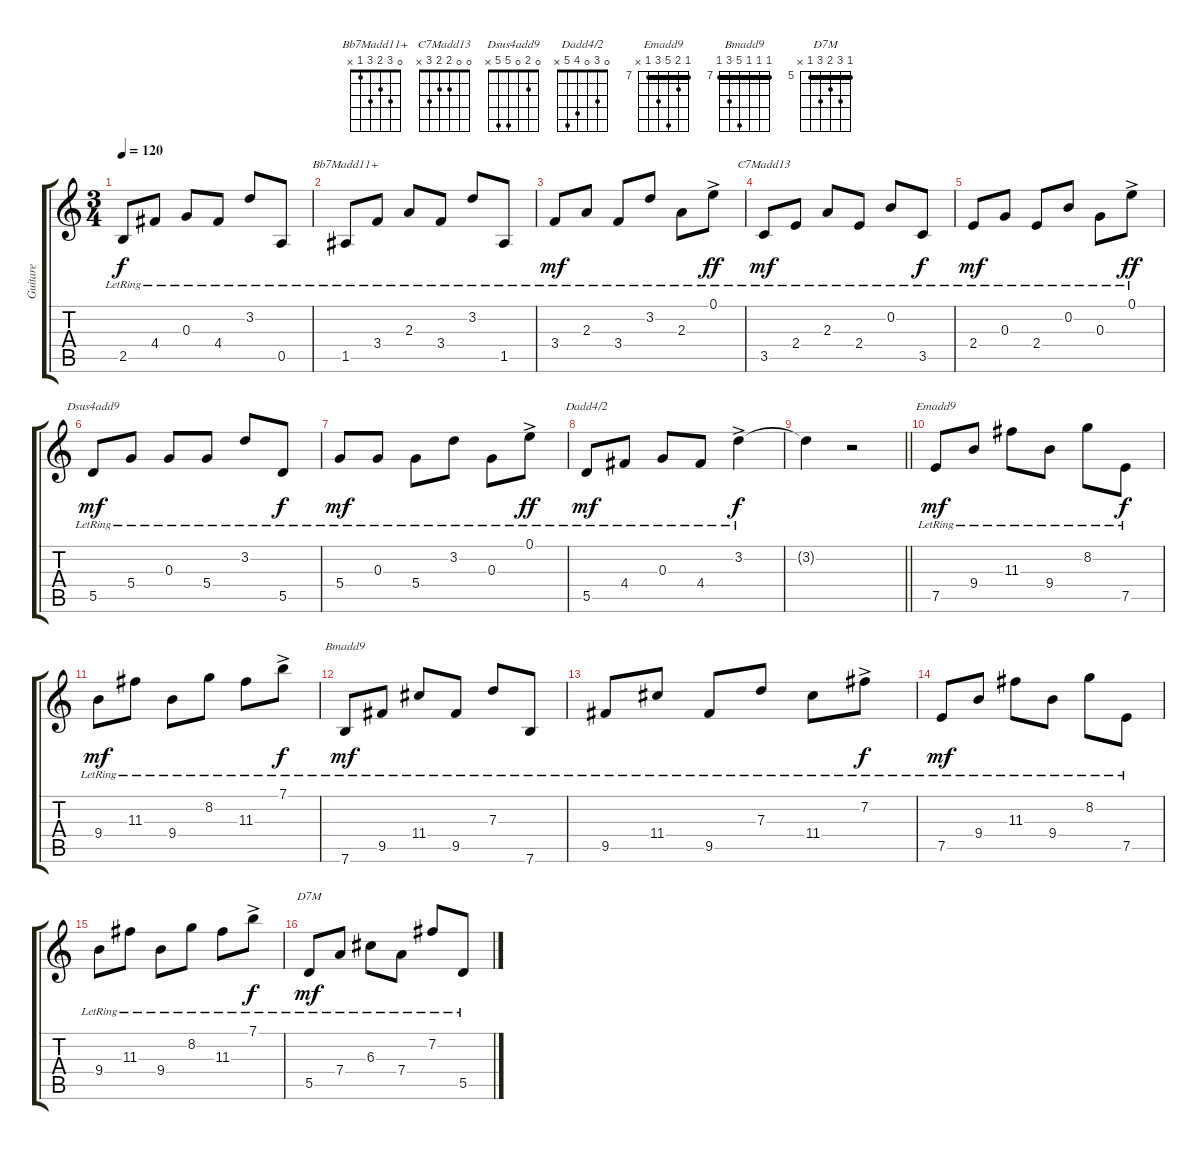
\track ("Guitare" "Guitare") {instrument acousticguitarnylon}
\staff {score tabs}
\tuning (E4 B3 G3 D3 A2 E2) {hide}
\chord ("Bb7Madd11+" 0 3 2 3 1 x)
\chord ("C7Madd13" 0 0 2 2 3 x)
\chord ("Dsus4add9" 0 2 0 5 5 x)
\chord ("Dadd4/2" 0 3 0 4 5 x)
\chord ("Emadd9" 7 8 11 9 7 x) {firstfret 7 barre 7}
\chord ("Bmadd9" 7 7 7 11 9 7) {firstfret 7 barre 7}
\chord ("D7M" 5 7 6 7 5 x) {firstfret 5 barre 5}
\ts (3 4)
\tempo 120
\clef g2
\ks c
2.5{lr}.8{dy f} 4.4{lr}.8 0.3{lr}.8 4.4{lr}.8 3.2{lr}.8 0.5{lr}.8 |
1.5{lr}.8{ch "Bb7Madd11+"} 3.4{lr}.8 2.3{lr}.8 3.4{lr}.8 3.2{lr}.8 1.5{lr}.8 |
3.4{lr}.8{dy mf} 2.3{lr}.8 3.4{lr}.8 3.2{lr}.8 2.3{lr}.8 0.1{ac lr}.8{dy ff} |
3.5{lr}.8{ch "C7Madd13" dy mf} 2.4{lr}.8 2.3{lr}.8 2.4{lr}.8 0.2{lr}.8 3.5{lr}.8{dy f} |
2.4{lr}.8{dy mf} 0.3{lr}.8 2.4{lr}.8 0.2{lr}.8 0.3{lr}.8 0.1{ac lr}.8{dy ff} |
5.5{lr}.8{ch "Dsus4add9" dy mf} 5.4{lr}.8 0.3{lr}.8 5.4{lr}.8 3.2{lr}.8 5.5{lr}.8{dy f} |
5.4{lr}.8{dy mf} 0.3{lr}.8 5.4{lr}.8 3.2{lr}.8 0.3{lr}.8 0.1{ac lr}.8{dy ff} |
5.5{lr}.8{ch "Dadd4/2" dy mf} 4.4{lr}.8 0.3{lr}.8 4.4{lr}.8 3.2{ac lr}.4{dy f} |
\barLineRight lightlight
3.2{t}.4 r.2 |
7.5{lr}.8{ch "Emadd9" dy mf} 9.4{lr}.8 11.3{lr}.8 9.4{lr}.8 8.2{lr}.8 7.5{lr}.8{dy f} |
9.4{lr}.8{dy mf} 11.3{lr}.8 9.4{lr}.8 8.2{lr}.8 11.3{lr}.8 7.1{ac lr}.8{dy f} |
7.6{lr}.8{ch "Bmadd9" dy mf} 9.5{lr}.8 11.4{lr}.8 9.5{lr}.8 7.3{lr}.8 7.6{lr}.8 |
9.5{lr}.8 11.4{lr}.8 9.5{lr}.8 7.3{lr}.8 11.4{lr}.8 7.2{ac lr}.8{dy f} |
7.5{lr}.8{dy mf} 9.4{lr}.8 11.3{lr}.8 9.4{lr}.8 8.2{lr}.8 7.5{lr}.8 |
9.4{lr}.8 11.3{lr}.8 9.4{lr}.8 8.2{lr}.8 11.3{lr}.8 7.1{ac lr}.8{dy f} |
5.5{lr}.8{ch "D7M" dy mf} 7.4{lr}.8 6.3{lr}.8 7.4{lr}.8 7.2{lr}.8 5.5{lr}.8
